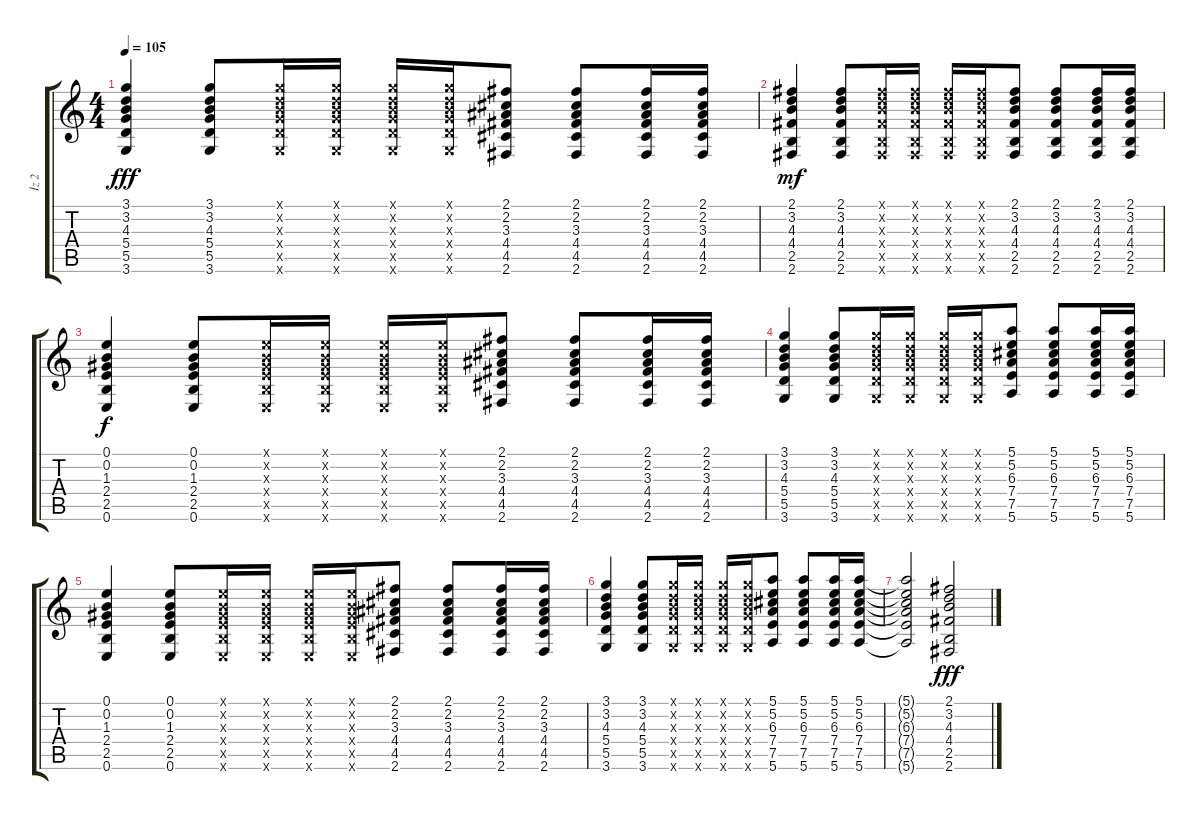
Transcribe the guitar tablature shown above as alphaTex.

\track ("İz 2" "İz 2") {instrument electricguitarclean}
\staff {score tabs}
\tuning (E4 B3 G3 D3 A2 E2) {hide}
\ts (4 4)
\tempo 105
\clef g2
\ks c
(3.1 3.2 4.3 5.4 5.5 3.6).4{dy fff} (3.1 3.2 4.3 5.4 5.5 3.6).8 (3.1{x} 3.2{x} 4.3{x} 5.4{x} 5.5{x} 3.6{x}).16 (3.1{x} 3.2{x} 4.3{x} 5.4{x} 5.5{x} 3.6{x}).16 (3.1{x} 3.2{x} 4.3{x} 5.4{x} 5.5{x} 3.6{x}).16 (3.1{x} 3.2{x} 4.3{x} 5.4{x} 5.5{x} 3.6{x}).16 (2.1 2.2 3.3 4.4 4.5 2.6).8 (2.1 2.2 3.3 4.4 4.5 2.6).8 (2.1 2.2 3.3 4.4 4.5 2.6).16 (2.1 2.2 3.3 4.4 4.5 2.6).16 |
(2.1 3.2 4.3 4.4 2.5 2.6).4{dy mf} (2.1 3.2 4.3 4.4 2.5 2.6).8 (2.1{x} 3.2{x} 4.3{x} 4.4{x} 2.5{x} 2.6{x}).16 (2.1{x} 3.2{x} 4.3{x} 4.4{x} 2.5{x} 2.6{x}).16 (2.1{x} 3.2{x} 4.3{x} 4.4{x} 2.5{x} 2.6{x}).16 (2.1{x} 3.2{x} 4.3{x} 4.4{x} 2.5{x} 2.6{x}).16 (2.1 3.2 4.3 4.4 2.5 2.6).8 (2.1 3.2 4.3 4.4 2.5 2.6).8 (2.1 3.2 4.3 4.4 2.5 2.6).16 (2.1 3.2 4.3 4.4 2.5 2.6).16 |
(0.1 0.2 1.3 2.4 2.5 0.6).4{dy f} (0.1 0.2 1.3 2.4 2.5 0.6).8 (0.1{x} 0.2{x} 1.3{x} 2.4{x} 2.5{x} 0.6{x}).16 (0.1{x} 0.2{x} 1.3{x} 2.4{x} 2.5{x} 0.6{x}).16 (0.1{x} 0.2{x} 1.3{x} 2.4{x} 2.5{x} 0.6{x}).16 (0.1{x} 0.2{x} 1.3{x} 2.4{x} 2.5{x} 0.6{x}).16 (2.1 2.2 3.3 4.4 4.5 2.6).8 (2.1 2.2 3.3 4.4 4.5 2.6).8 (2.1 2.2 3.3 4.4 4.5 2.6).16 (2.1 2.2 3.3 4.4 4.5 2.6).16 |
(3.1 3.2 4.3 5.4 5.5 3.6).4 (3.1 3.2 4.3 5.4 5.5 3.6).8 (3.1{x} 3.2{x} 4.3{x} 5.4{x} 5.5{x} 3.6{x}).16 (3.1{x} 3.2{x} 4.3{x} 5.4{x} 5.5{x} 3.6{x}).16 (3.1{x} 3.2{x} 4.3{x} 5.4{x} 5.5{x} 3.6{x}).16 (3.1{x} 3.2{x} 4.3{x} 5.4{x} 5.5{x} 3.6{x}).16 (5.1 5.2 6.3 7.4 7.5 5.6).8 (5.1 5.2 6.3 7.4 7.5 5.6).8 (5.1 5.2 6.3 7.4 7.5 5.6).16 (5.1 5.2 6.3 7.4 7.5 5.6).16 |
(0.1 0.2 1.3 2.4 2.5 0.6).4 (0.1 0.2 1.3 2.4 2.5 0.6).8 (0.1{x} 0.2{x} 1.3{x} 2.4{x} 2.5{x} 0.6{x}).16 (0.1{x} 0.2{x} 1.3{x} 2.4{x} 2.5{x} 0.6{x}).16 (0.1{x} 0.2{x} 1.3{x} 2.4{x} 2.5{x} 0.6{x}).16 (0.1{x} 0.2{x} 1.3{x} 2.4{x} 2.5{x} 0.6{x}).16 (2.1 2.2 3.3 4.4 4.5 2.6).8 (2.1 2.2 3.3 4.4 4.5 2.6).8 (2.1 2.2 3.3 4.4 4.5 2.6).16 (2.1 2.2 3.3 4.4 4.5 2.6).16 |
(3.1 3.2 4.3 5.4 5.5 3.6).4 (3.1 3.2 4.3 5.4 5.5 3.6).8 (3.1{x} 3.2{x} 4.3{x} 5.4{x} 5.5{x} 3.6{x}).16 (3.1{x} 3.2{x} 4.3{x} 5.4{x} 5.5{x} 3.6{x}).16 (3.1{x} 3.2{x} 4.3{x} 5.4{x} 5.5{x} 3.6{x}).16 (3.1{x} 3.2{x} 4.3{x} 5.4{x} 5.5{x} 3.6{x}).16 (5.1 5.2 6.3 7.4 7.5 5.6).8 (5.1 5.2 6.3 7.4 7.5 5.6).8 (5.1 5.2 6.3 7.4 7.5 5.6).16 (5.1 5.2 6.3 7.4 7.5 5.6).16 |
(5.1{t} 5.2{t} 6.3{t} 7.4{t} 7.5{t} 5.6{t}).2 (2.1 3.2 4.3 4.4 2.5 2.6).2{dy fff}
